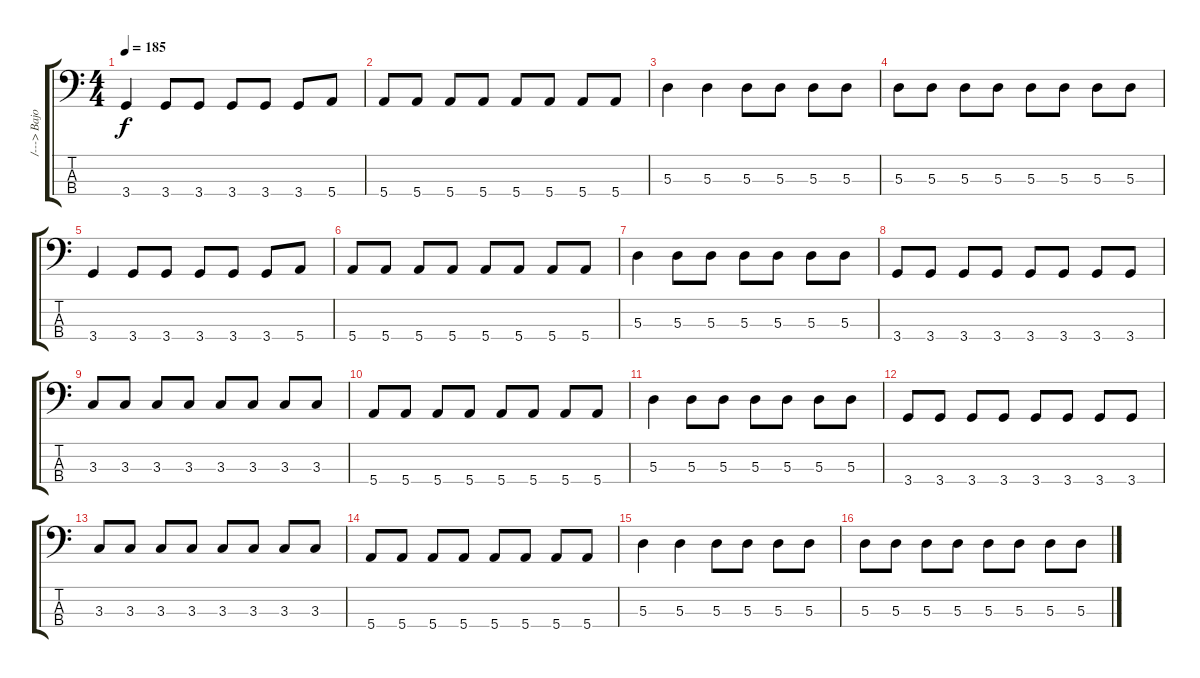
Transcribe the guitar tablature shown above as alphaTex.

\track ("/---> Bajo <---/" "/---> Bajo") {instrument electricbasspick}
\staff {score tabs}
\tuning (G2 D2 A1 E1) {hide}
\ts (4 4)
\tempo 185
\clef f4
\ks c
3.4.4{dy f} 3.4.8 3.4.8 3.4.8 3.4.8 3.4.8 5.4.8 |
5.4.8 5.4.8 5.4.8 5.4.8 5.4.8 5.4.8 5.4.8 5.4.8 |
5.3.4 5.3.4 5.3.8 5.3.8 5.3.8 5.3.8 |
5.3.8 5.3.8 5.3.8 5.3.8 5.3.8 5.3.8 5.3.8 5.3.8 |
3.4.4 3.4.8 3.4.8 3.4.8 3.4.8 3.4.8 5.4.8 |
5.4.8 5.4.8 5.4.8 5.4.8 5.4.8 5.4.8 5.4.8 5.4.8 |
5.3.4 5.3.8 5.3.8 5.3.8 5.3.8 5.3.8 5.3.8 |
3.4.8 3.4.8 3.4.8 3.4.8 3.4.8 3.4.8 3.4.8 3.4.8 |
3.3.8 3.3.8 3.3.8 3.3.8 3.3.8 3.3.8 3.3.8 3.3.8 |
5.4.8 5.4.8 5.4.8 5.4.8 5.4.8 5.4.8 5.4.8 5.4.8 |
5.3.4 5.3.8 5.3.8 5.3.8 5.3.8 5.3.8 5.3.8 |
3.4.8 3.4.8 3.4.8 3.4.8 3.4.8 3.4.8 3.4.8 3.4.8 |
3.3.8 3.3.8 3.3.8 3.3.8 3.3.8 3.3.8 3.3.8 3.3.8 |
5.4.8 5.4.8 5.4.8 5.4.8 5.4.8 5.4.8 5.4.8 5.4.8 |
5.3.4 5.3.4 5.3.8 5.3.8 5.3.8 5.3.8 |
5.3.8 5.3.8 5.3.8 5.3.8 5.3.8 5.3.8 5.3.8 5.3.8
